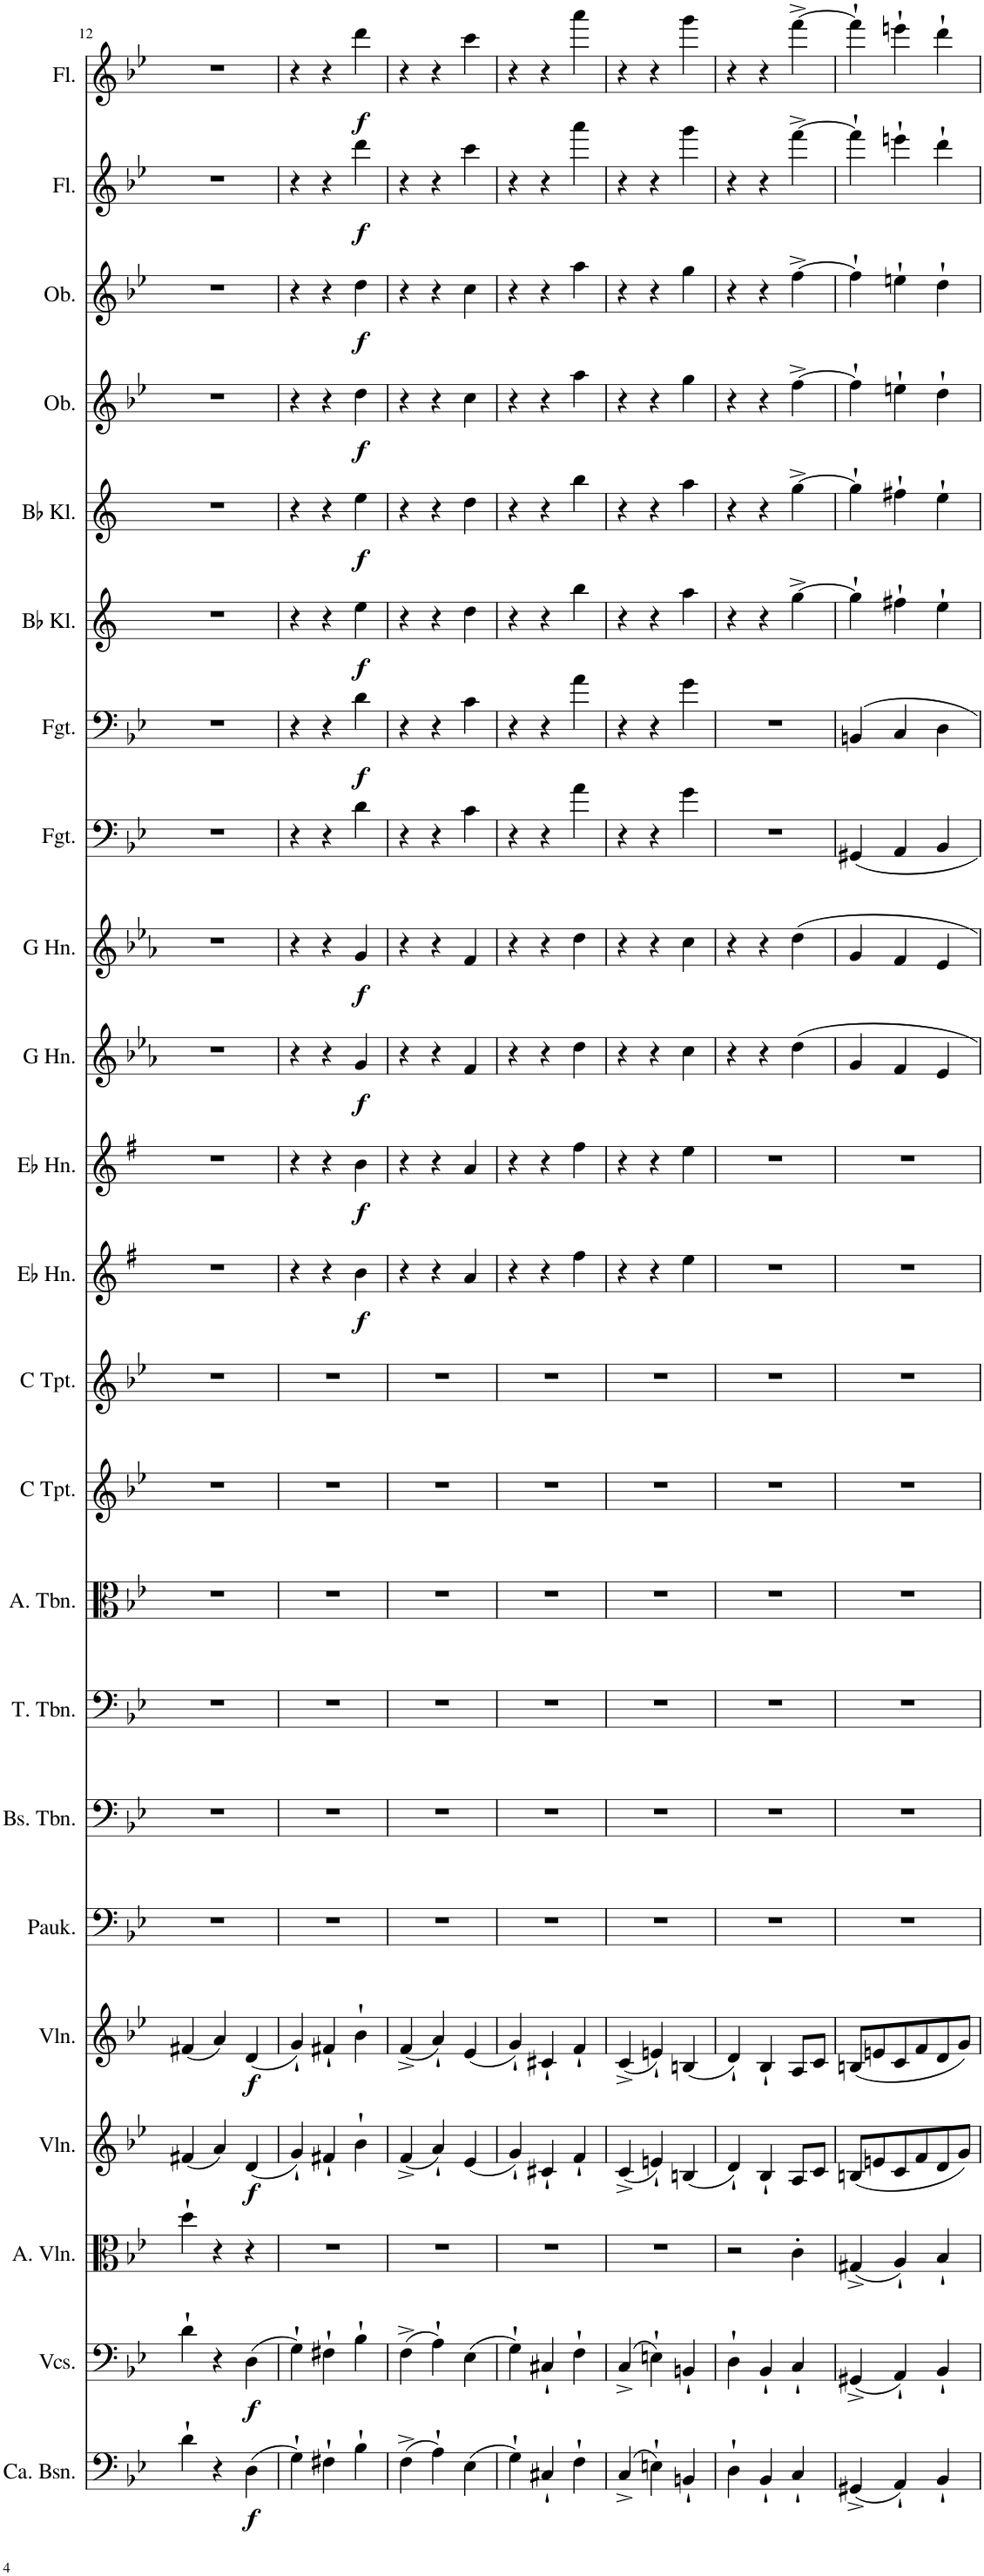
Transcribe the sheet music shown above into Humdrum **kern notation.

**kern	**dynam	**kern	**dynam	**kern	**kern	**dynam	**kern	**dynam	**kern	**kern	**kern	**kern	**kern	**kern	**kern	**dynam	**kern	**dynam	**kern	**dynam	**kern	**dynam	**kern	**kern	**dynam	**kern	**dynam	**kern	**dynam	**kern	**dynam	**kern	**dynam	**kern	**dynam	**kern	**dynam
*part23	*part23	*part22	*part22	*part21	*part20	*part20	*part19	*part19	*part18	*part17	*part16	*part15	*part14	*part13	*part12	*part12	*part11	*part11	*part10	*part10	*part9	*part9	*part8	*part7	*part7	*part6	*part6	*part5	*part5	*part4	*part4	*part3	*part3	*part2	*part2	*part1	*part1
*staff23	*staff23	*staff22	*staff22	*staff21	*staff20	*staff20	*staff19	*staff19	*staff18	*staff17	*staff16	*staff15	*staff14	*staff13	*staff12	*staff12	*staff11	*staff11	*staff10	*staff10	*staff9	*staff9	*staff8	*staff7	*staff7	*staff6	*staff6	*staff5	*staff5	*staff4	*staff4	*staff3	*staff3	*staff2	*staff2	*staff1	*staff1
*I"Contrabassen	*	*I"Violoncellos	*	*I"Altviolen	*I"Violen	*	*I"Violen	*	*I"Pauken	*I"Bas-trombone	*I"Tenor-trombone	*I"Alt-trombone	*I"Trompet in C	*I"Trompet in C	*I"Hoorn in Eb	*	*I"Hoorn in Eb	*	*I"Hoorn in G	*	*I"Hoorn in G	*	*I"Fagot	*I"Fagot	*	*I"Klarinet in Bb	*	*I"Klarinet in Bb	*	*I"Hobo	*	*I"Hobo	*	*I"Dwarsfluit	*	*I"Dwarsfluit	*
*I'Ca. Bsn.	*	*I'Vcs.	*	*I'A. Vln.	*I'Vln.	*	*I'Vln.	*	*I'Pauk.	*I'Bs. Tbn.	*I'T. Tbn.	*I'A. Tbn.	*	*	*	*	*	*	*	*	*	*	*I'Fgt.	*I'Fgt.	*	*	*	*	*	*	*	*	*	*	*	*	*
!!LO:PB:g=z
*clefF4	*	*clefF4	*	*clefC3	*clefG2	*	*clefG2	*	*clefF4	*clefF4	*clefF4	*clefC3	*clefG2	*clefG2	*clefG2	*	*clefG2	*	*clefG2	*	*clefG2	*	*clefF4	*clefF4	*	*clefG2	*	*clefG2	*	*clefG2	*	*clefG2	*	*clefG2	*	*clefG2	*
*Trd7c12	*	*	*	*	*	*	*	*	*	*	*	*	*Trd1c2	*Trd1c2	*Trd5c9	*	*Trd5c9	*	*Trd3c5	*	*Trd3c5	*	*	*	*	*Trd1c2	*	*Trd1c2	*	*	*	*	*	*	*	*	*
*k[b-e-]	*	*k[b-e-]	*	*k[b-e-]	*k[b-e-]	*	*k[b-e-]	*	*k[b-e-]	*k[b-e-]	*k[b-e-]	*k[b-e-]	*k[b-e-]	*k[b-e-]	*k[f#]	*	*k[f#]	*	*k[b-e-a-]	*	*k[b-e-a-]	*	*k[b-e-]	*k[b-e-]	*	*k[]	*	*k[]	*	*k[b-e-]	*	*k[b-e-]	*	*k[b-e-]	*	*k[b-e-]	*
*M3/4	*	*M3/4	*	*M3/4	*M3/4	*	*M3/4	*	*M3/4	*M3/4	*M3/4	*M3/4	*M3/4	*M3/4	*M3/4	*	*M3/4	*	*M3/4	*	*M3/4	*	*M3/4	*M3/4	*	*M3/4	*	*M3/4	*	*M3/4	*	*M3/4	*	*M3/4	*	*M3/4	*
=12	=12	=12	=12	=12	=12	=12	=12	=12	=12	=12	=12	=12	=12	=12	=12	=12	=12	=12	=12	=12	=12	=12	=12	=12	=12	=12	=12	=12	=12	=12	=12	=12	=12	=12	=12	=12	=12
4d`\	.	4d`\	.	4dd`\	(4f#X/	.	(4f#X/	.	2.r	2.r	2.r	2.r	2.r	2.r	2.r	.	2.r	.	2.r	.	2.r	.	2.r	2.r	.	2.r	.	2.r	.	2.r	.	2.r	.	2.r	.	2.r	.
4r	.	4r	.	4r	4a/)	.	4a/)	.	.	.	.	.	.	.	.	.	.	.	.	.	.	.	.	.	.	.	.	.	.	.	.	.	.	.	.	.	.
!	!LO:DY:b	!	!LO:DY:b	!	!	!LO:DY:b	!	!LO:DY:b	!	!	!	!	!	!	!	!	!	!	!	!	!	!	!	!	!	!	!	!	!	!	!	!	!	!	!	!	!
(4D\	f	(4D\	f	4r	(4d/	f	(4d/	f	.	.	.	.	.	.	.	.	.	.	.	.	.	.	.	.	.	.	.	.	.	.	.	.	.	.	.	.	.
=13	=13	=13	=13	=13	=13	=13	=13	=13	=13	=13	=13	=13	=13	=13	=13	=13	=13	=13	=13	=13	=13	=13	=13	=13	=13	=13	=13	=13	=13	=13	=13	=13	=13	=13	=13	=13	=13
4G`\)	.	4G`\)	.	2.r	4g`/)	.	4g`/)	.	2.r	2.r	2.r	2.r	2.r	2.r	4r	.	4r	.	4r	.	4r	.	4r	4r	.	4r	.	4r	.	4r	.	4r	.	4r	.	4r	.
4F#X`\	.	4F#X`\	.	.	4f#X`/	.	4f#X`/	.	.	.	.	.	.	.	4r	.	4r	.	4r	.	4r	.	4r	4r	.	4r	.	4r	.	4r	.	4r	.	4r	.	4r	.
!	!	!	!	!	!	!	!	!	!	!	!	!	!	!	!	!LO:DY:b	!	!LO:DY:b	!	!LO:DY:b	!	!LO:DY:b	!	!	!LO:DY:b	!	!LO:DY:b	!	!LO:DY:b	!	!LO:DY:b	!	!LO:DY:b	!	!LO:DY:b	!	!LO:DY:b
4B-`\	.	4B-`\	.	.	4b-`\	.	4b-`\	.	.	.	.	.	.	.	4b\	f	4b\	f	4g/	f	4g/	f	4d\	4d\	f	4ee\	f	4ee\	f	4dd\	f	4dd\	f	4ddd\	f	4ddd\	f
=14	=14	=14	=14	=14	=14	=14	=14	=14	=14	=14	=14	=14	=14	=14	=14	=14	=14	=14	=14	=14	=14	=14	=14	=14	=14	=14	=14	=14	=14	=14	=14	=14	=14	=14	=14	=14	=14
(4F^\	.	(4F^\	.	2.r	(4f^/	.	(4f^/	.	2.r	2.r	2.r	2.r	2.r	2.r	4r	.	4r	.	4r	.	4r	.	4r	4r	.	4r	.	4r	.	4r	.	4r	.	4r	.	4r	.
4A`\)	.	4A`\)	.	.	4a`/)	.	4a`/)	.	.	.	.	.	.	.	4r	.	4r	.	4r	.	4r	.	4r	4r	.	4r	.	4r	.	4r	.	4r	.	4r	.	4r	.
(4E-\	.	(4E-\	.	.	(4e-/	.	(4e-/	.	.	.	.	.	.	.	4a/	.	4a/	.	4f/	.	4f/	.	4c\	4c\	.	4dd\	.	4dd\	.	4cc\	.	4cc\	.	4ccc\	.	4ccc\	.
=15	=15	=15	=15	=15	=15	=15	=15	=15	=15	=15	=15	=15	=15	=15	=15	=15	=15	=15	=15	=15	=15	=15	=15	=15	=15	=15	=15	=15	=15	=15	=15	=15	=15	=15	=15	=15	=15
4G`\)	.	4G`\)	.	2.r	4g`/)	.	4g`/)	.	2.r	2.r	2.r	2.r	2.r	2.r	4r	.	4r	.	4r	.	4r	.	4r	4r	.	4r	.	4r	.	4r	.	4r	.	4r	.	4r	.
4C#X`/	.	4C#X`/	.	.	4c#X`/	.	4c#X`/	.	.	.	.	.	.	.	4r	.	4r	.	4r	.	4r	.	4r	4r	.	4r	.	4r	.	4r	.	4r	.	4r	.	4r	.
4F`\	.	4F`\	.	.	4f`/	.	4f`/	.	.	.	.	.	.	.	4ff#\	.	4ff#\	.	4dd\	.	4dd\	.	4a\	4a\	.	4bb\	.	4bb\	.	4aa\	.	4aa\	.	4aaa\	.	4aaa\	.
=16	=16	=16	=16	=16	=16	=16	=16	=16	=16	=16	=16	=16	=16	=16	=16	=16	=16	=16	=16	=16	=16	=16	=16	=16	=16	=16	=16	=16	=16	=16	=16	=16	=16	=16	=16	=16	=16
(4C^/	.	(4C^/	.	2.r	(4c^/	.	(4c^/	.	2.r	2.r	2.r	2.r	2.r	2.r	4r	.	4r	.	4r	.	4r	.	4r	4r	.	4r	.	4r	.	4r	.	4r	.	4r	.	4r	.
4En`\)	.	4En`\)	.	.	4en`/)	.	4en`/)	.	.	.	.	.	.	.	4r	.	4r	.	4r	.	4r	.	4r	4r	.	4r	.	4r	.	4r	.	4r	.	4r	.	4r	.
4BBn`/	.	4BBn`/	.	.	(4Bn/	.	(4Bn/	.	.	.	.	.	.	.	4ee\	.	4ee\	.	4cc\	.	4cc\	.	4g\	4g\	.	4aa\	.	4aa\	.	4gg\	.	4gg\	.	4ggg\	.	4ggg\	.
=17	=17	=17	=17	=17	=17	=17	=17	=17	=17	=17	=17	=17	=17	=17	=17	=17	=17	=17	=17	=17	=17	=17	=17	=17	=17	=17	=17	=17	=17	=17	=17	=17	=17	=17	=17	=17	=17
4D`\	.	4D`\	.	2r	4d`/)	.	4d`/)	.	2.r	2.r	2.r	2.r	2.r	2.r	2.r	.	2.r	.	4r	.	4r	.	2.r	2.r	.	4r	.	4r	.	4r	.	4r	.	4r	.	4r	.
4BB-`/	.	4BB-`/	.	.	4B-`/	.	4B-`/	.	.	.	.	.	.	.	.	.	.	.	4r	.	4r	.	.	.	.	4r	.	4r	.	4r	.	4r	.	4r	.	4r	.
4C`/	.	4C`/	.	4c'\	8A/L	.	8A/L	.	.	.	.	.	.	.	.	.	.	.	4dd\	.	4dd\	.	.	.	.	[4gg^\	.	[4gg^\	.	[4ff^\	.	[4ff^\	.	[4fff^\	.	[4fff^\	.
.	.	.	.	.	8c/J	.	8c/J	.	.	.	.	.	.	.	.	.	.	.	.	.	.	.	.	.	.	.	.	.	.	.	.	.	.	.	.	.	.
=18	=18	=18	=18	=18	=18	=18	=18	=18	=18	=18	=18	=18	=18	=18	=18	=18	=18	=18	=18	=18	=18	=18	=18	=18	=18	=18	=18	=18	=18	=18	=18	=18	=18	=18	=18	=18	=18
(4GG#X^/	.	(4GG#X^/	.	(4G#X^/	(8Bn/L	.	(8Bn/L	.	2.r	2.r	2.r	2.r	2.r	2.r	2.r	.	2.r	.	4g/	.	4g/	.	4GG#X/	4BBn/	.	4gg`\]	.	4gg`\]	.	4ff`\]	.	4ff`\]	.	4fff`\]	.	4fff`\]	.
.	.	.	.	.	8en/	.	8en/	.	.	.	.	.	.	.	.	.	.	.	.	.	.	.	.	.	.	.	.	.	.	.	.	.	.	.	.	.	.
4AA`/)	.	4AA`/)	.	4A`/)	8c/	.	8c/	.	.	.	.	.	.	.	.	.	.	.	4f/	.	4f/	.	4AA/	4C/	.	4ff#X`\	.	4ff#X`\	.	4een`\	.	4een`\	.	4eeen`\	.	4eeen`\	.
.	.	.	.	.	8f/	.	8f/	.	.	.	.	.	.	.	.	.	.	.	.	.	.	.	.	.	.	.	.	.	.	.	.	.	.	.	.	.	.
4BB-`/	.	4BB-`/	.	4B-`/	8d/	.	8d/	.	.	.	.	.	.	.	.	.	.	.	4e-/	.	4e-/	.	4BB-/	4D\	.	4ee`\	.	4ee`\	.	4dd`\	.	4dd`\	.	4ddd`\	.	4ddd`\	.
.	.	.	.	.	8g/J)	.	8g/J)	.	.	.	.	.	.	.	.	.	.	.	.	.	.	.	.	.	.	.	.	.	.	.	.	.	.	.	.	.	.
=	=	=	=	=	=	=	=	=	=	=	=	=	=	=	=	=	=	=	=	=	=	=	=	=	=	=	=	=	=	=	=	=	=	=	=	=	=
*-	*-	*-	*-	*-	*-	*-	*-	*-	*-	*-	*-	*-	*-	*-	*-	*-	*-	*-	*-	*-	*-	*-	*-	*-	*-	*-	*-	*-	*-	*-	*-	*-	*-	*-	*-	*-	*-
